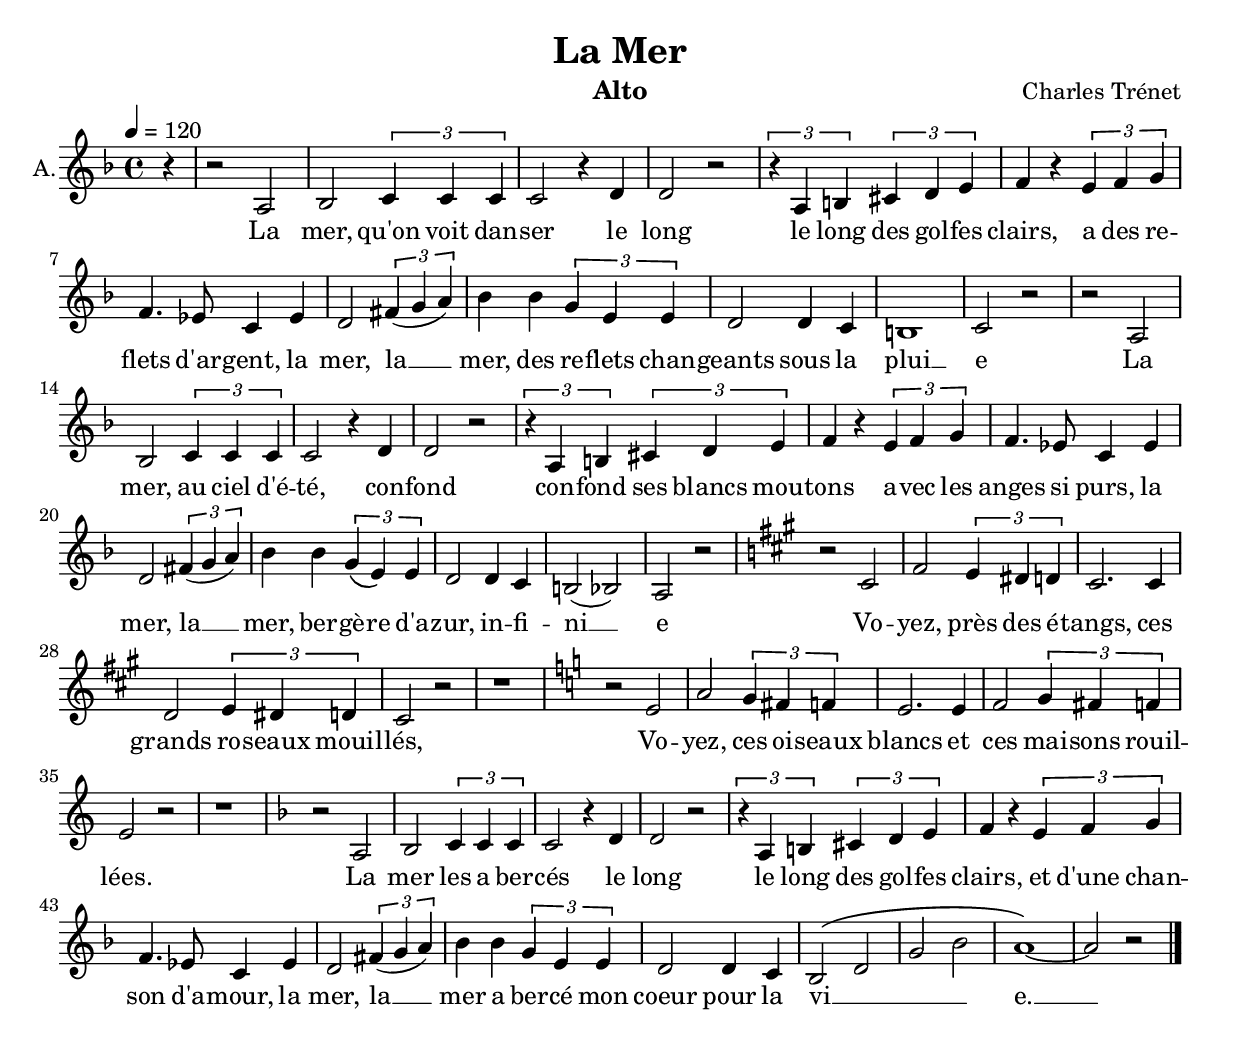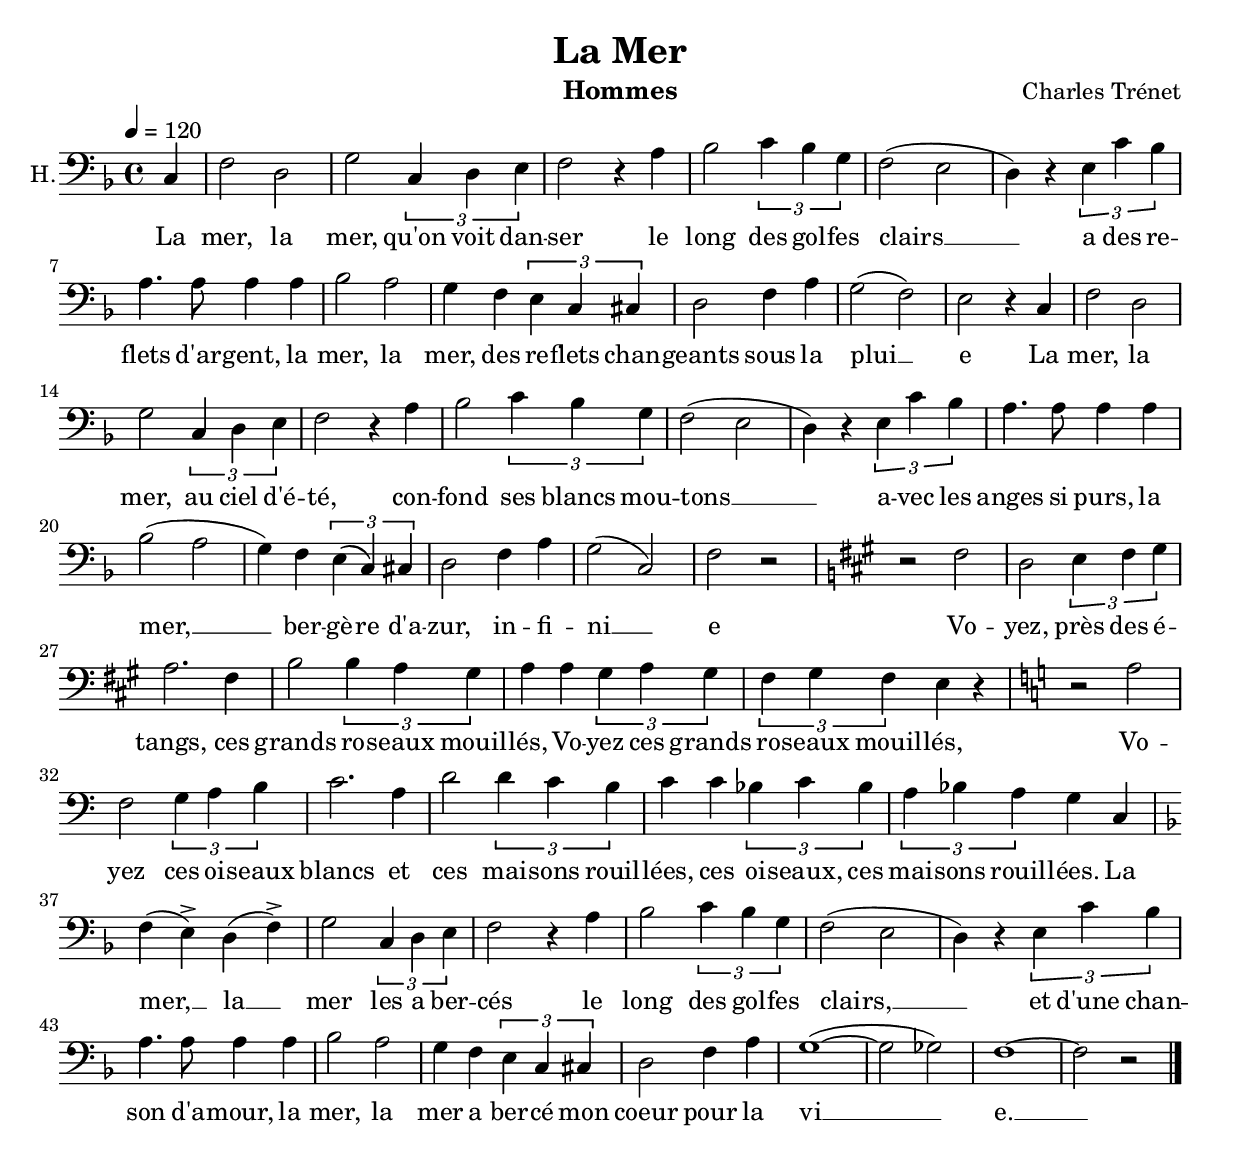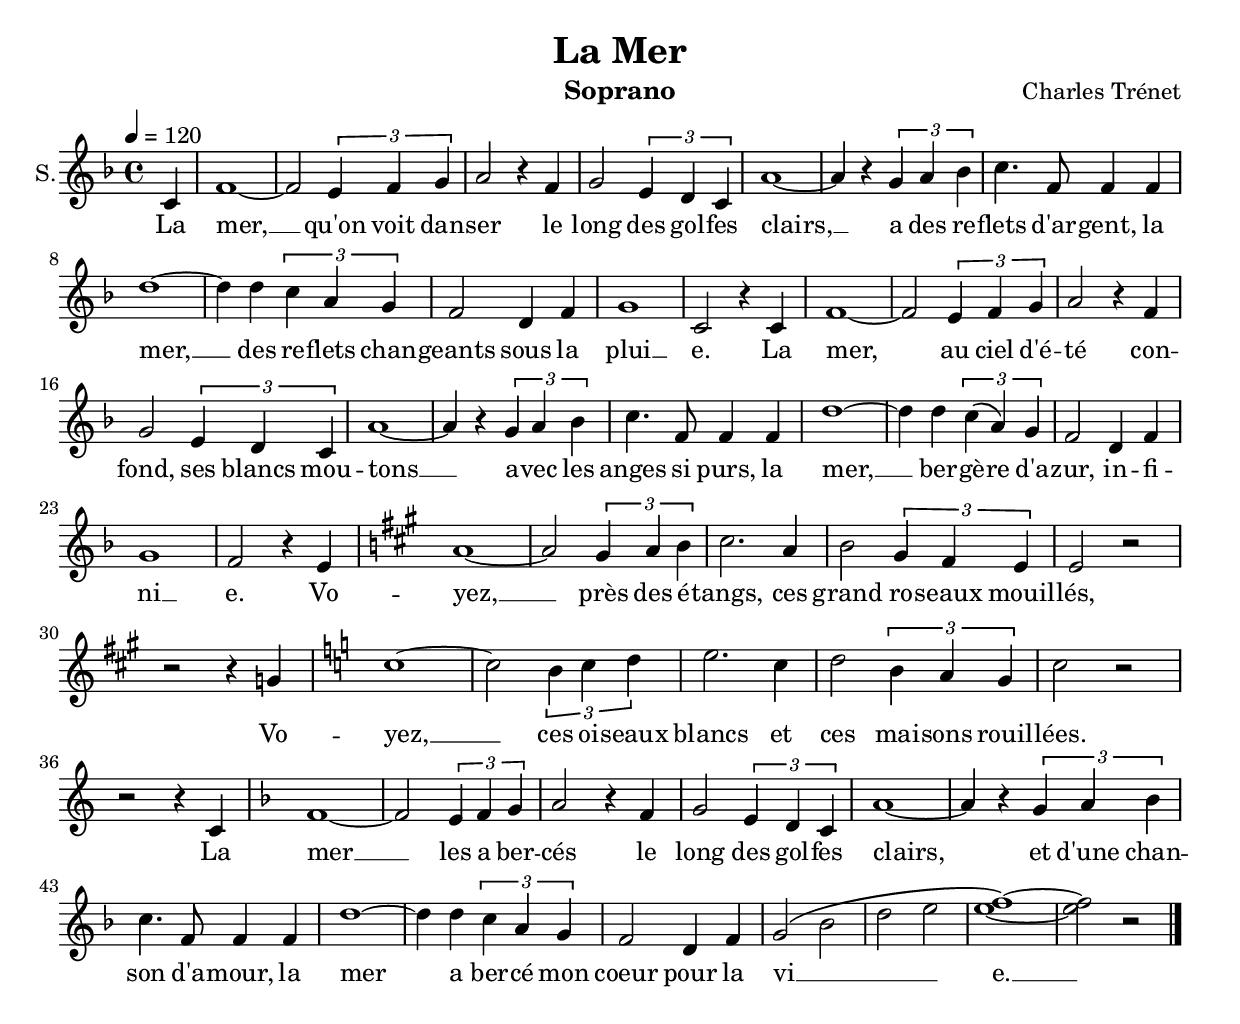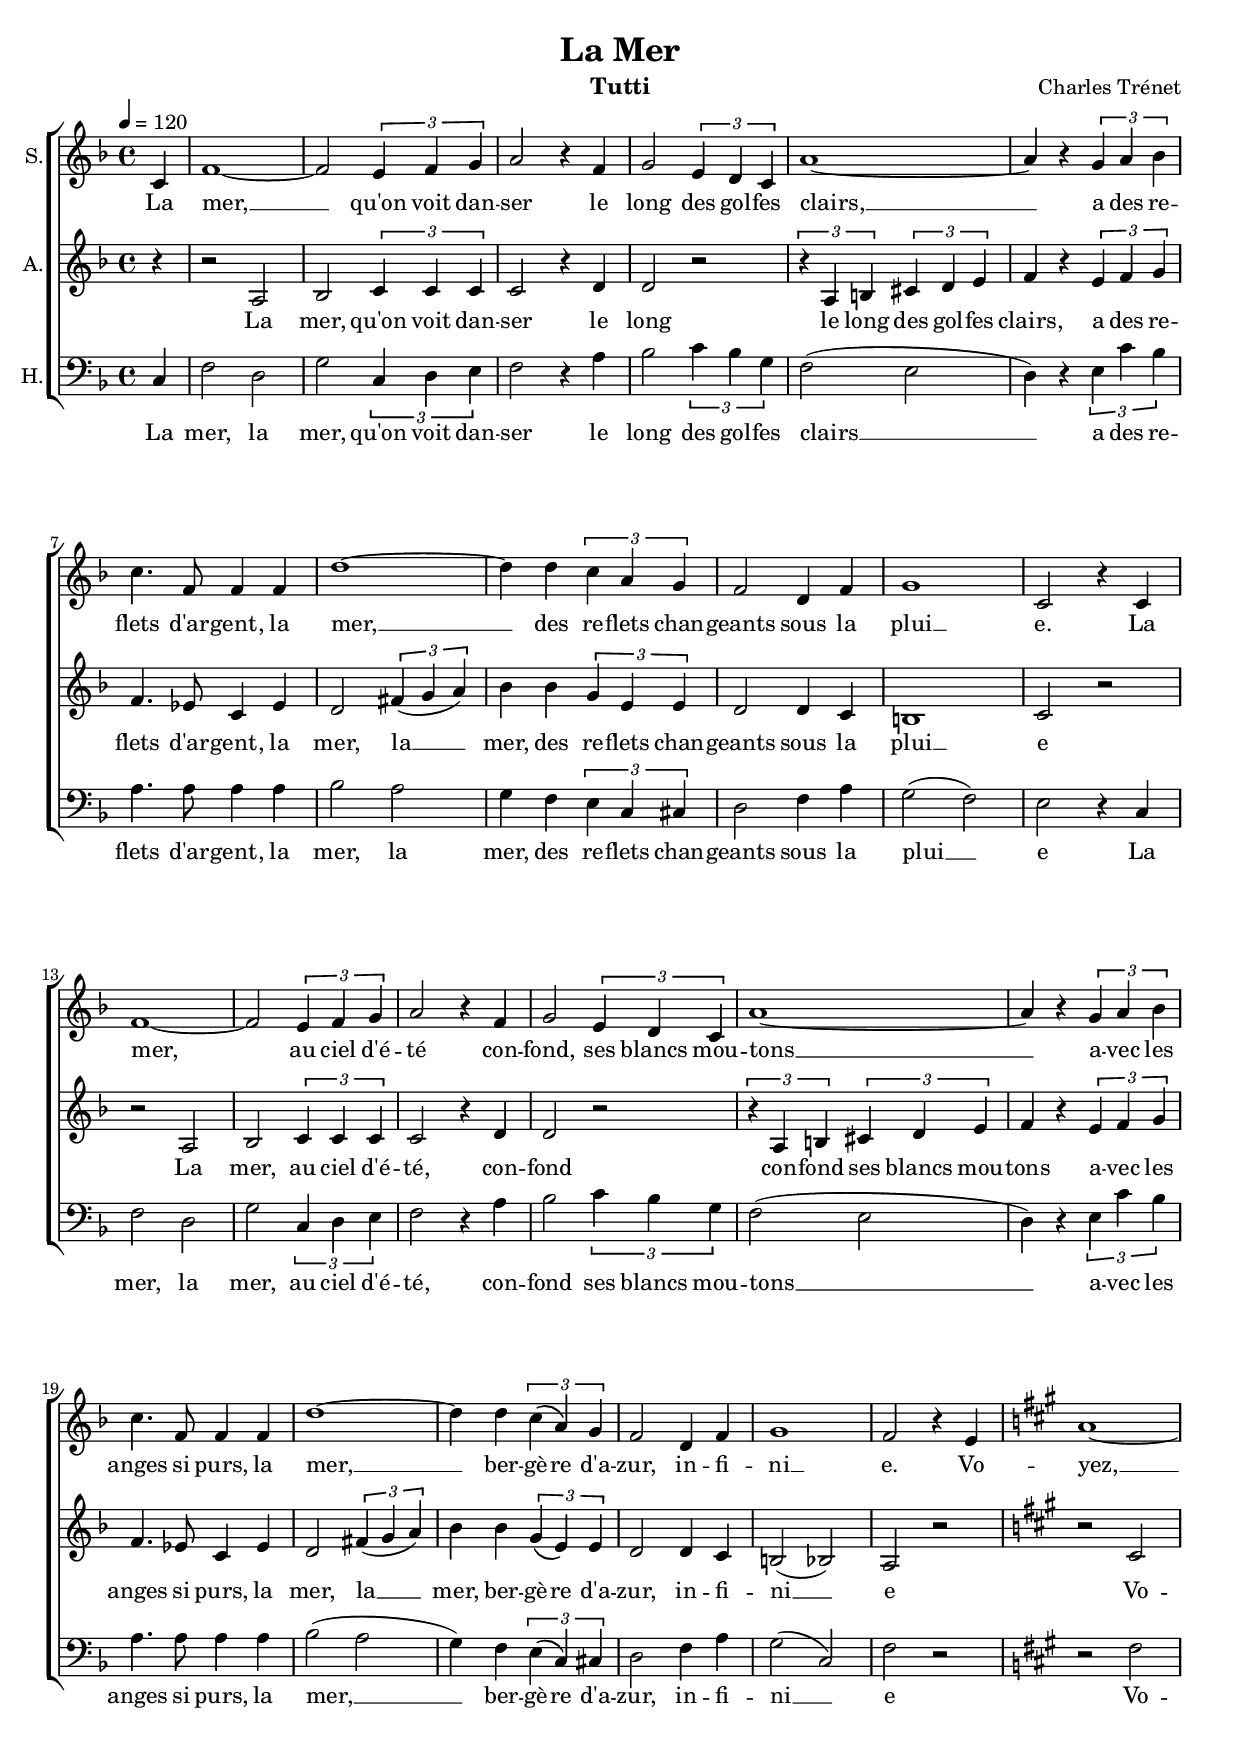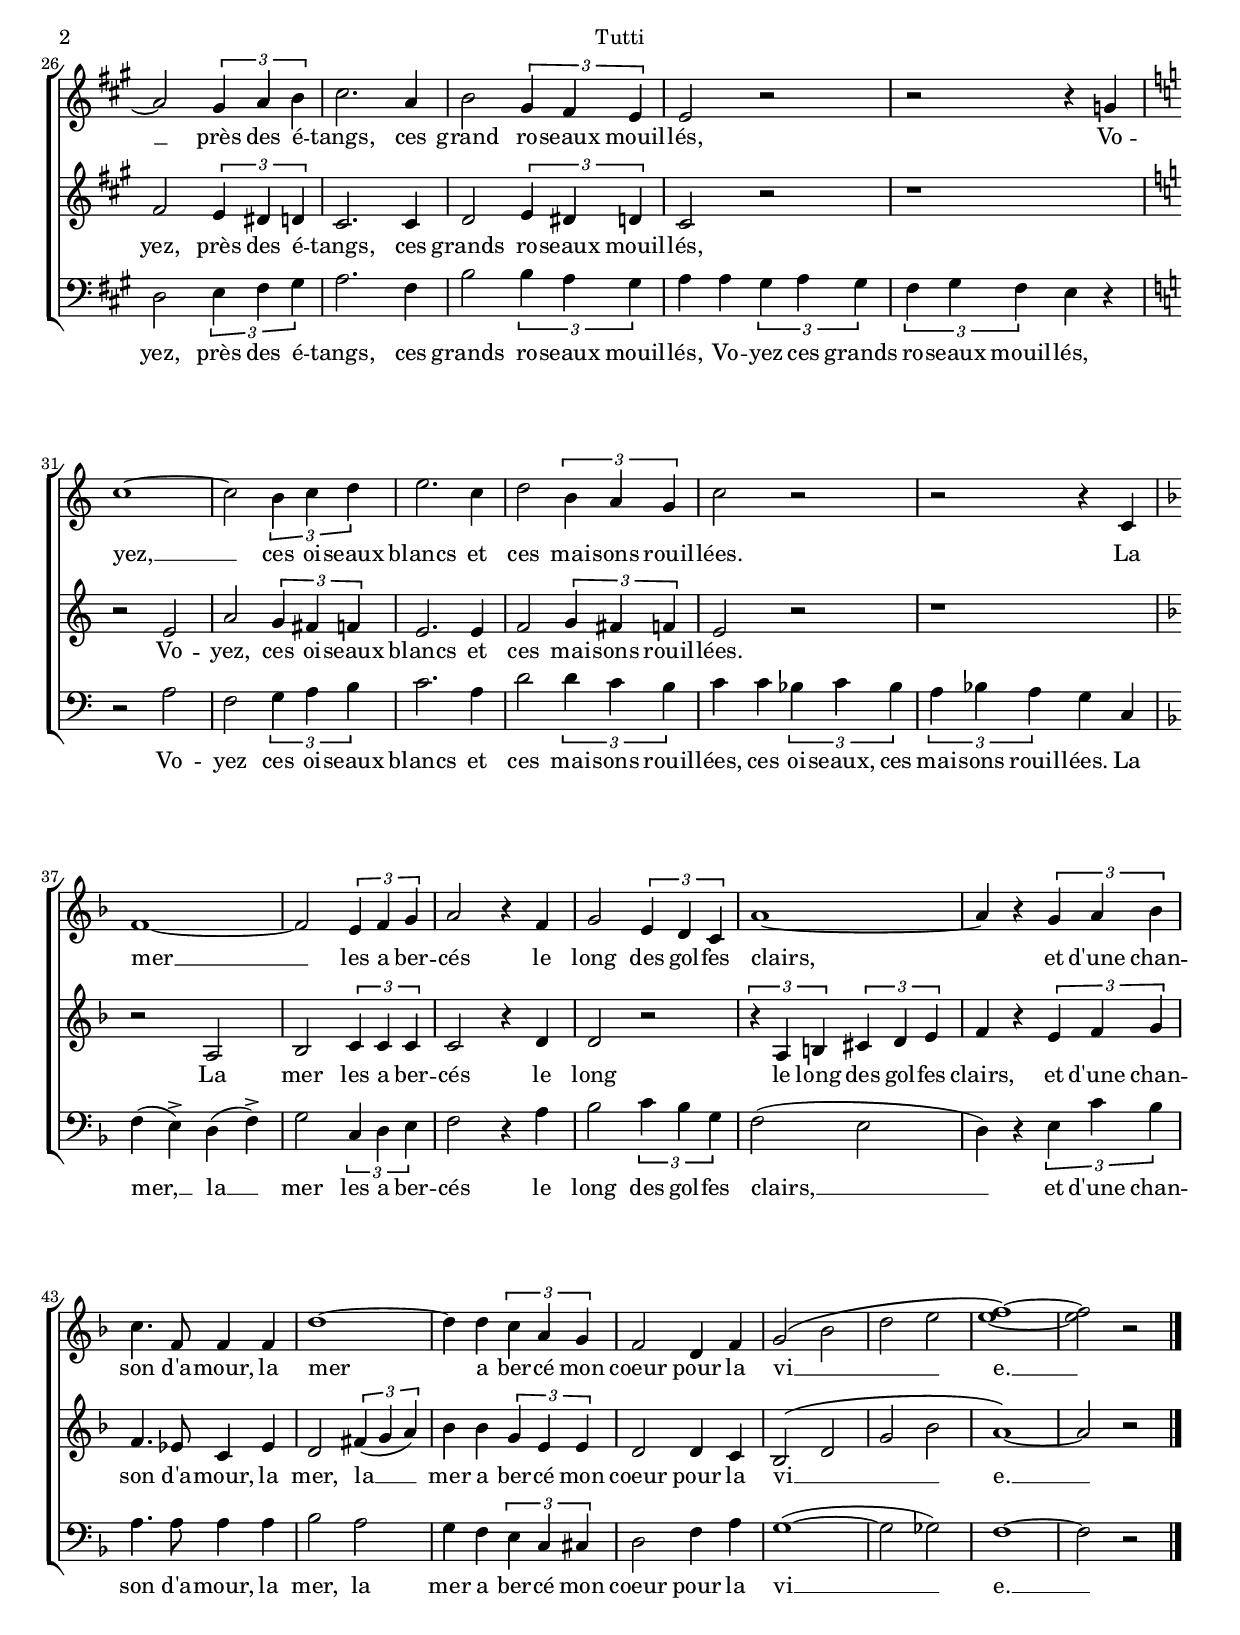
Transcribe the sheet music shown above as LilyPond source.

% Created on Mon Sep 20 15:23:38 CEST 2010
\version "2.22.0"

#(set-default-paper-size "a4")

\paper { indent = 0\cm}

\header {
  title = "La Mer"
  composer = "Charles Trénet"
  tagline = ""

}

conductor_size = 18
individual_size = 20


accords = \chords {
  \partial 4 s4

}



sMusic = {\partial 4 c4 f1~ 2 \tuplet 3/2 {e4 f g} a2
r4 f g2 \tuplet 3/2 {e4 d c} a'1~ 4 r 
\tuplet 3/2 {g a bes} c4. f,8 4 4 d'1~ 4 
4 \tuplet 3/2 {c a g} f2 d4 f

g1 c,2 r4 c f1~ 2 \tuplet 3/2 {e4 f g} a2 r4
f g2 \tuplet 3/2 { e4 d c } a'1~ 4 r
\tuplet 3/2 { g a bes } c4. f,8 4 4
d'1~ 4 d \tuplet 3/2 { c\( a\) g } f2
d4 f g1 f2 r4 e
\key a \major
a1~ 2 \tuplet 3/2 { gis4 a b } cis 2. a4
b2 \tuplet 3/2 { gis4 fis e } e2 r r r4 g
\key c \major
c1~ 2 \tuplet 3/2 { b4 c d } e2. c4
d2 \tuplet 3/2 { b4 a g } c2 r r r4 c,
\key f \major
f1~ 2 \tuplet 3/2 { e4 f g } a2
r4 f g2 \tuplet 3/2 { e4 d c } a'1~ 4 
r4 \tuplet 3/2 { g a bes } c4. f,8 4 4
d'1~ 4 4 \tuplet 3/2 { c a g } f2
d4 f g2\( bes d e <e f>1~\) <e f>2 r \bar "|."
}

sLyrics = \lyricmode {
La mer, __ qu'on voit dan -- ser
le long des gol -- fes clairs, __
a des re -- flets d'ar -- gent,
la mer, __ des re -- flets chan -- geants sous la plui __ e.

La mer, au ciel d'é -- té con -- fond, ses blancs mou -- tons __
a -- vec les anges si purs, la mer, __ ber -- gè -- re d'a -- zur,
in -- fi -- ni __ e. Vo -- yez, __
près des é -- tangs, ces grand ro -- seaux mouil -- lés,
Vo -- yez, __ ces oi -- seaux blancs et ces mai -- sons rouil -- lées.

La mer __ les a ber -- cés
le long des gol -- fes clairs,__
et d'une chan -- son d'a -- mour, 
la mer__ a ber -- cé mon coeur
pour la vi __ _ _ _ e. __
}



soprano = \new Staff \with {instrumentName="S."} <<
  \time 4/4
  \tempo 4 = 120
  \set Staff.midiInstrument = "choir aahs"
  \key f \major
  \clef treble
  \accidentalStyle modern-cautionary
  \relative c' {\sMusic}
  \addlyrics {\sLyrics }
>>

aMusic = {\partial 4 r4 r2 a bes \tuplet 3/2 {c4 c c} 2
r4 d4 2 r \tuplet 3/2 {r4 a b} \tuplet 3/2 {cis d e} f r 
\tuplet 3/2 {e f g} f4. es8 c4 es d2
\tuplet 3/2 {fis4( g a)} bes bes \tuplet 3/2 {g e e}
d2 4 c
b1 c2 r r a bes \tuplet 3/2 { c4 4 4 } 2 r4 d d2 r
\tuplet 3/2 { r4 a b } \tuplet 3/2 { cis d e } 
f r \tuplet 3/2 { e f g } f4. es8 c4 es
d2 \tuplet 3/2 { fis4( g a) } bes bes
\tuplet 3/2 { g\( e\) e} d2 d4 c b2( bes) a r
\key a \major
r2 cis fis \tuplet 3/2 { e4 dis d } cis2. 4
d2 \tuplet 3/2 { e4 dis d } cis2 r r1
\key c \major
r2 e a \tuplet 3/2 { g4 fis f } e2. 4
f2 \tuplet 3/2 { g4 fis f } e2 r r1 
\key f \major
r2 a, bes \tuplet 3/2 { c4 4 4 } 2
r4 d d2 r \tuplet 3/2 { r4 a b } \tuplet 3/2 { cis d e }
f r \tuplet 3/2 { e f g } f4. es8 c4 es 
d2 \tuplet 3/2 { fis4( g a) } bes bes \tuplet 3/2 { g e e }
d2 d4 c bes2\( d g bes a1~\) 2 r \bar "|."
}

aLyrics = \lyricmode {
  La mer, qu'on voit dan -- ser
  le long le long des gol -- fes clairs,
  a des re -- flets d'ar -- gent, la mer,
  la __ mer, des re -- flets chan -- geants sous la
  plui __ e
  
  La mer, au ciel d'é -- té, con -- fond
  con -- fond ses blancs mou -- tons
  a -- vec les anges si purs, la mer, la __ mer,
  ber -- gè -- re d'a -- zur, in -- fi -- ni __ e
  
  Vo -- yez, près des é -- tangs, ces grands ro -- seaux mouil -- lés,
  Vo -- yez, ces oi -- seaux blancs et ces mai -- sons rouil -- lées.
  
  La mer les a ber -- cés le long
  le long des gol -- fes clairs,
  et d'une chan -- son d'a -- mour, la mer, la __ mer
  a ber -- cé mon coeur pour la vi __ _ _ _ e. __

}


alto = \new Staff \with {instrumentName="A."} <<
  \time 4/4
  \tempo 4 = 120
  \set Staff.midiInstrument = "synth voice"
  \key f \major
  \clef treble
  \accidentalStyle modern-cautionary
  \relative c' {\aMusic}
  \addlyrics {\aLyrics }
>>


bMusic = {c4 f2 d g \tuplet 3/2 {c,4 d e} f2 r4 a
bes2 \tuplet 3/2 {c4 bes g} f2( e d4) r
\tuplet 3/2 {e c' bes} a4. 8 4 4
bes2 a g4 f \tuplet 3/2 {e c cis} d2 f4 a   
g2( f) e r4 c f2 d g \tuplet 3/2 { c,4 d e }
f2 r4 a bes2 \tuplet 3/2 { c4 bes g } f2( e d4) r
\tuplet 3/2 { e c' bes } a4. 8 4 4 bes2( a g4)
f \tuplet 3/2 { e\( c\) cis } d2 f4 a g2( c,) f r
\key a \major
r fis d \tuplet 3/2 { e4 fis gis } a2. fis4
b2 \tuplet 3/2 { b4 a gis } a a \tuplet 3/2 { gis a gis }
\tuplet 3/2 { fis gis fis } e r
\key c \major
r2 a f \tuplet 3/2 { g4 a b } c2. a4
d2 \tuplet 3/2 { d4 c b }
c c \tuplet 3/2 { bes c bes } \tuplet 3/2 { a bes a } g c,
\key f \major
f( e)-> d( f)-> g2 \tuplet 3/2 { c,4 d e } f2
r4 a bes2 \tuplet 3/2 { c4 bes g } f2( e d4) r
\tuplet 3/2 { e4 c' bes } a4. 8 4 4 bes2 a
g4 f \tuplet 3/2 { e c cis }
d2 f4 a g1~( 2 ges) f1~ 2 r \bar "|."
}

bLyrics = \lyricmode { La mer, la mer, qu'on voit dan -- ser
                       le long des gol -- fes clairs __ 
                       a des re -- flets d'ar -- gent, la mer,
                       la mer, des re -- flets chan -- geants sous la
                       
plui __ e La mer, la mer, au ciel d'é -- té,
con -- fond ses blancs mou -- tons __
a -- vec les anges si purs, la mer, __
ber -- gè -- re d'a -- zur, in -- fi -- ni __ e

Vo -- yez, près des é -- tangs, 
ces grands ro -- seaux mouil -- lés, 
Vo -- yez ces grands ro -- seaux mouil -- lés, 
Vo -- yez ces oi -- seaux blancs et ces mai -- sons rouil -- lées,
ces oi -- seaux, ces mai -- sons rouil -- lées. 
La mer, __ la __ mer les a ber -- cés
le long des gol -- fes clairs, __
et d'une chan -- son d'a -- mour, la mer,
la mer a ber -- cé mon coeur pour la vi __ e. __
}

hommes = \new Staff \with {instrumentName="H."} {
  \time 4/4
  \tempo 4 = 120
  \set Staff.midiInstrument = "voice oohs"
  \key f \major
  \clef bass
  \accidentalStyle modern-cautionary
  \relative c {\bMusic }
  \addlyrics { \bLyrics}
}


#(set-global-staff-size conductor_size)
\book {
  \bookOutputSuffix "-tutti"
  \header{
    instrument = "Tutti"
  }
  \score {
    \new ChoirStaff
    <<
      \accords
      \soprano
      \alto
      \hommes
    >>

  }
  \score {
    \unfoldRepeats
    <<
      \accords
      \soprano
      \alto
      \hommes
    >>
    \midi {}
  }
}


#(set-global-staff-size individual_size)
\book {
  \bookOutputSuffix "-soprano"
  \header{
    instrument = "Soprano"
  }
  \score {
    \new ChoirStaff
    <<
      \accords
      \soprano
    >>

  }
  \score {
    \unfoldRepeats
    <<
      \accords
      \soprano
    >>
    \midi {}
  }
}

\book {
  \bookOutputSuffix "-alto"
  \header{
    instrument = "Alto"
  }
  \score {
    \new ChoirStaff
    <<
      \accords
      \alto
    >>

  }
  \score {
    \unfoldRepeats
    <<
      \accords
      \alto
    >>
    \midi {}
  }
}

\book {
  \bookOutputSuffix "-hommes"
  \header{
    instrument = "Hommes"
  }
  \score {
    \new ChoirStaff
    <<
      \accords
      \hommes
    >>

  }
  \score {
    \unfoldRepeats
    <<
      \accords
      \hommes
    >>
    \midi {}
  }
}

